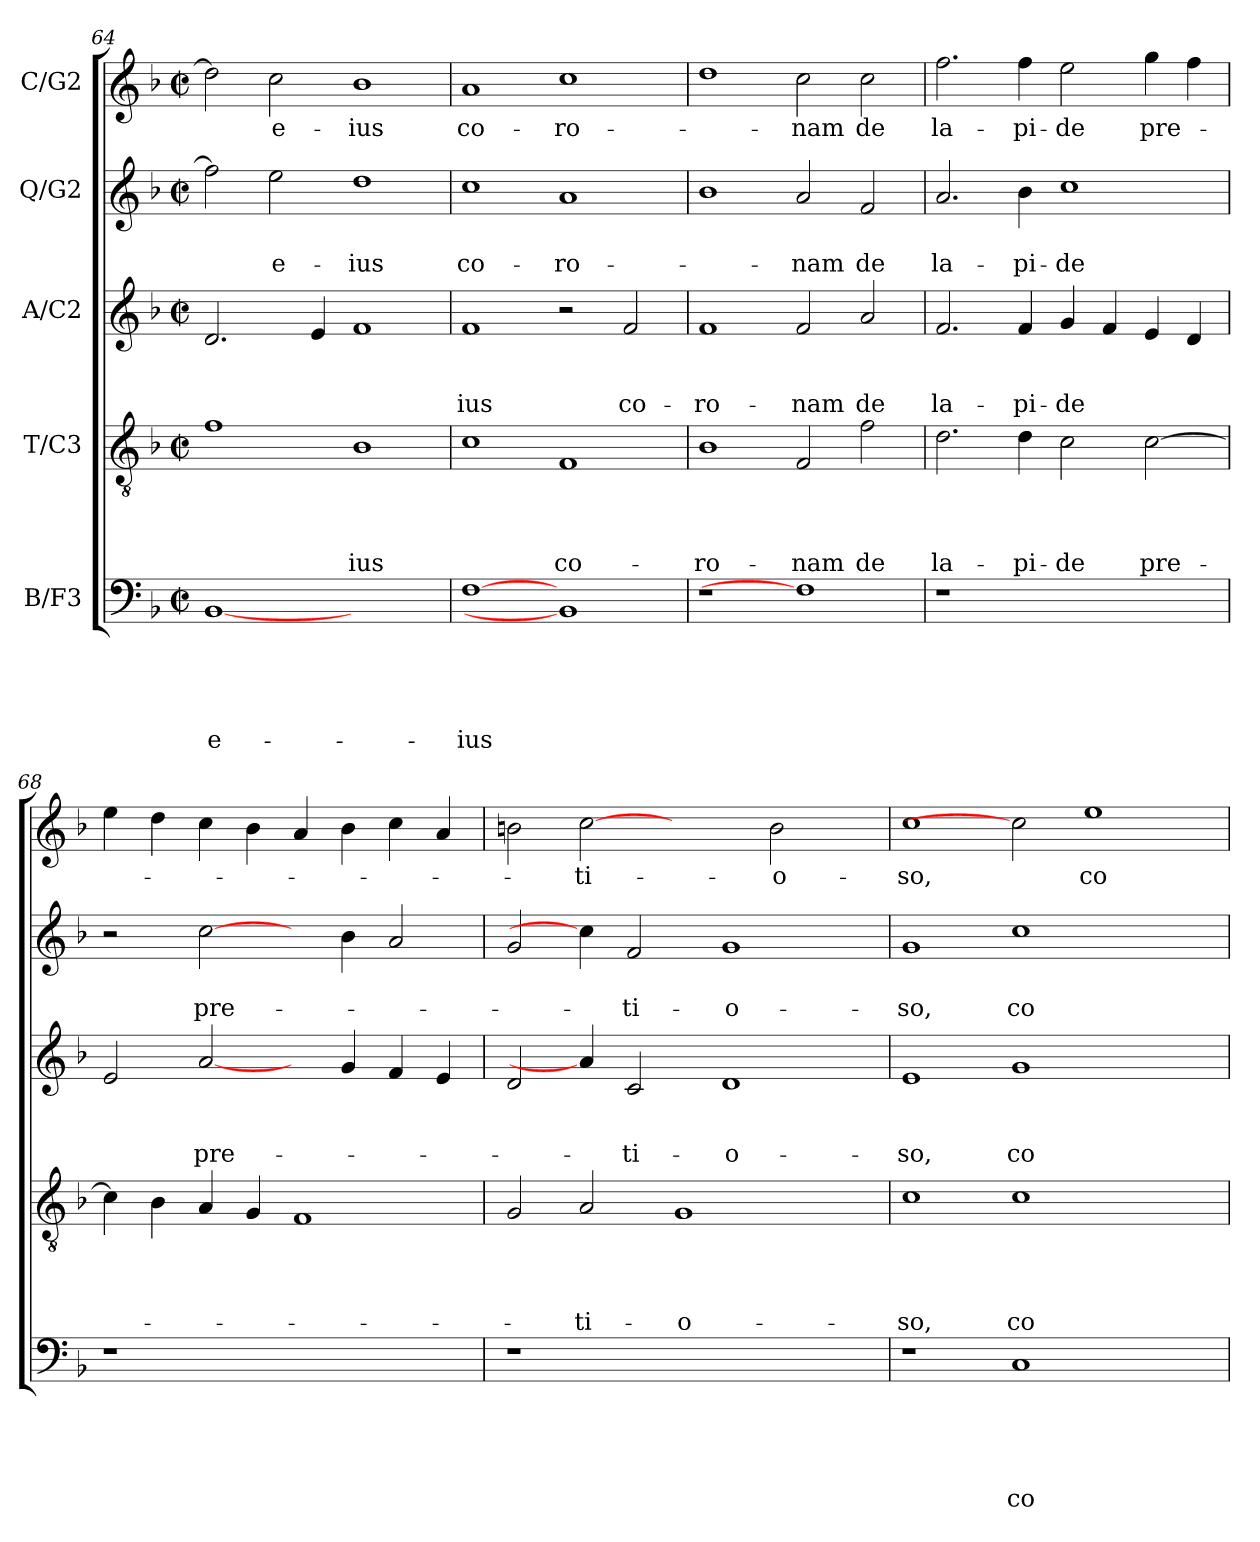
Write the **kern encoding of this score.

**kern	**text	**text	**text	**text	**text	**kern	**text	**text	**text	**text	**kern	**text	**text	**text	**kern	**text	**text	**kern	**text
*part5	*part5	*part5	*part5	*part5	*part5	*part4	*part4	*part4	*part4	*part4	*part3	*part3	*part3	*part3	*part2	*part2	*part2	*part1	*part1
*staff5	*staff5	*staff5	*staff5	*staff5	*staff5	*staff4	*staff4	*staff4	*staff4	*staff4	*staff3	*staff3	*staff3	*staff3	*staff2	*staff2	*staff2	*staff1	*staff1
*I"B/F3	*	*	*	*	*	*I"T/C3	*	*	*	*	*I"A/C2	*	*	*	*I"Q/G2	*	*	*I"C/G2	*
*clefF4	*	*	*	*	*	*clefGv2	*	*	*	*	*clefG2	*	*	*	*clefG2	*	*	*clefG2	*
*k[b-]	*	*	*	*	*	*k[b-]	*	*	*	*	*k[b-]	*	*	*	*k[b-]	*	*	*k[b-]	*
*F:	*	*	*	*	*	*F:	*	*	*	*	*F:	*	*	*	*F:	*	*	*F:	*
*M2/2	*	*	*	*	*	*M2/2	*	*	*	*	*M2/2	*	*	*	*M2/2	*	*	*M2/2	*
*met(c|)	*	*	*	*	*	*met(c|)	*	*	*	*	*met(c|)	*	*	*	*met(c|)	*	*	*met(c|)	*
=64	=64	=64	=64	=64	=64	=64	=64	=64	=64	=64	=64	=64	=64	=64	=64	=64	=64	=64	=64
!	!	!	!	!	!LO:LY:b	!	!	!	!	!	!	!	!	!	!	!	!	!	!
[1BB-	.	.	.	.	e-	1f	.	.	.	.	2.d/	.	.	.	2ff\]	.	.	2dd\]	.
!	!	!	!	!	!	!	!	!	!	!	!	!	!	!	!	!	!LO:LY:b	!	!LO:LY:b
.	.	.	.	.	.	.	.	.	.	.	.	.	.	.	2ee\	.	e-	2cc\	e-
.	.	.	.	.	.	.	.	.	.	.	4e/	.	.	.	.	.	.	.	.
!	!	!	!	!	!	!	!	!	!	!LO:LY:b	!	!	!	!	!	!	!LO:LY:b	!	!LO:LY:b
1ryy	.	.	.	.	.	1B-	.	.	.	-ius	1f	.	.	.	1dd	.	-ius	1b-	-ius
=65	=65	=65	=65	=65	=65	=65	=65	=65	=65	=65	=65	=65	=65	=65	=65	=65	=65	=65	=65
!	!	!	!	!	!LO:LY:b	!	!	!	!	!	!	!	!	!LO:LY:b	!	!	!LO:LY:b	!	!LO:LY:b
[1F	.	.	.	.	-ius	1c	.	.	.	.	1f	.	.	-ius	1cc	.	co-	1a	co-
!	!	!	!	!	!	!	!	!	!	!LO:LY:b	!	!	!	!	!	!	!LO:LY:b	!	!LO:LY:b
1BB-]	.	.	.	.	.	1F	.	.	.	co-	2r	.	.	.	1a	.	-ro-	1cc	-ro-
!	!	!	!	!	!	!	!	!	!	!	!	!	!	!LO:LY:b	!	!	!	!	!
.	.	.	.	.	.	.	.	.	.	.	2f/	.	.	co-	.	.	.	.	.
!!LO:LB:g=z
=66	=66	=66	=66	=66	=66	=66	=66	=66	=66	=66	=66	=66	=66	=66	=66	=66	=66	=66	=66
!	!	!	!	!	!	!	!	!	!	!LO:LY:b	!	!	!	!LO:LY:b	!	!	!	!	!
1r	.	.	.	.	.	1B-	.	.	.	-ro-	1f	.	.	-ro-	1b-	.	.	1dd	.
!	!	!	!	!	!	!	!	!	!	!LO:LY:b	!	!	!	!LO:LY:b	!	!	!LO:LY:b	!	!LO:LY:b
1F]	.	.	.	.	.	2F/	.	.	.	-nam	2f/	.	.	-nam	2a/	.	-nam	2cc\	-nam
!	!	!	!	!	!	!	!	!	!	!LO:LY:b	!	!	!	!LO:LY:b	!	!	!LO:LY:b	!	!LO:LY:b
.	.	.	.	.	.	2f\	.	.	.	de	2a/	.	.	de	2f/	.	de	2cc\	de
=67	=67	=67	=67	=67	=67	=67	=67	=67	=67	=67	=67	=67	=67	=67	=67	=67	=67	=67	=67
!	!	!	!	!	!	!	!	!	!	!LO:LY:b	!	!	!	!LO:LY:b	!	!	!LO:LY:b	!	!LO:LY:b
1r	.	.	.	.	.	2.d\	.	.	.	la-	2.f/	.	.	la-	2.a/	.	la-	2.ff\	la-
!	!	!	!	!	!	!	!	!	!	!LO:LY:b	!	!	!	!LO:LY:b	!	!	!LO:LY:b	!	!LO:LY:b
.	.	.	.	.	.	4d\	.	.	.	-pi-	4f/	.	.	-pi-	4b-\	.	-pi-	4ff\	-pi-
!	!	!	!	!	!	!	!	!	!	!LO:LY:b	!	!	!	!LO:LY:b	!	!	!LO:LY:b	!	!LO:LY:b
1ryy	.	.	.	.	.	2c\	.	.	.	-de	4g/	.	.	-de	1cc	.	-de	2ee\	-de
.	.	.	.	.	.	.	.	.	.	.	4f/	.	.	.	.	.	.	.	.
!	!	!	!	!	!	!	!	!	!	!LO:LY:b	!	!	!	!	!	!	!	!	!LO:LY:b
.	.	.	.	.	.	[2c\	.	.	.	pre-	4e/	.	.	.	.	.	.	4gg\	pre-
.	.	.	.	.	.	.	.	.	.	.	4d/	.	.	.	.	.	.	4ff\	.
=68	=68	=68	=68	=68	=68	=68	=68	=68	=68	=68	=68	=68	=68	=68	=68	=68	=68	=68	=68
1r	.	.	.	.	.	4c\]	.	.	.	.	2e/	.	.	.	2r	.	.	4ee\	.
.	.	.	.	.	.	4B-\	.	.	.	.	.	.	.	.	.	.	.	4dd\	.
!	!	!	!	!	!	!	!	!	!	!	!	!	!	!LO:LY:b	!	!	!LO:LY:b	!	!
.	.	.	.	.	.	4A/	.	.	.	.	[2a/	.	.	pre-	[2cc\	.	pre-	4cc\	.
.	.	.	.	.	.	4G/	.	.	.	.	.	.	.	.	.	.	.	4b-\	.
1ryy	.	.	.	.	.	1F	.	.	.	.	4ryy	.	.	.	4ryy	.	.	4a/	.
.	.	.	.	.	.	.	.	.	.	.	4g/	.	.	.	4b-\	.	.	4b-\	.
.	.	.	.	.	.	.	.	.	.	.	4f/	.	.	.	2a/	.	.	4cc\	.
.	.	.	.	.	.	.	.	.	.	.	4e/	.	.	.	.	.	.	4a/	.
=69	=69	=69	=69	=69	=69	=69	=69	=69	=69	=69	=69	=69	=69	=69	=69	=69	=69	=69	=69
1r	.	.	.	.	.	2G/	.	.	.	.	2d/	.	.	.	2g/	.	.	2b\	.
!	!	!	!	!	!	!	!	!	!	!LO:LY:b	!	!	!	!	!	!	!	!	!LO:LY:b
.	.	.	.	.	.	2A/	.	.	.	-ti-	4a/]	.	.	.	4cc\]	.	.	[2cc	-ti-
!	!	!	!	!	!	!	!	!	!	!	!	!	!	!LO:LY:b	!	!	!LO:LY:b	!	!
.	.	.	.	.	.	.	.	.	.	.	2c/	.	.	-ti-	2f/	.	-ti-	.	.
!	!	!	!	!	!	!	!	!	!	!LO:LY:b	!	!	!	!	!	!	!	!	!
1ryy	.	.	.	.	.	1G	.	.	.	-o-	.	.	.	.	.	.	.	2ryy	.
!	!	!	!	!	!	!	!	!	!	!	!	!	!	!LO:LY:b	!	!	!LO:LY:b	!	!
.	.	.	.	.	.	.	.	.	.	.	1d	.	.	-o-	1g	.	-o-	.	.
!	!	!	!	!	!	!	!	!	!	!	!	!	!	!	!	!	!	!	!LO:LY:b
.	.	.	.	.	.	.	.	.	.	.	.	.	.	.	.	.	.	2b\	-o-
4ryy	.	.	.	.	.	4ryy	.	.	.	.	.	.	.	.	.	.	.	4ryy	.
=70	=70	=70	=70	=70	=70	=70	=70	=70	=70	=70	=70	=70	=70	=70	=70	=70	=70	=70	=70
!	!	!	!	!	!	!	!	!	!	!LO:LY:b	!	!	!	!LO:LY:b	!	!	!LO:LY:b	!	!LO:LY:b
1r	.	.	.	.	.	1c	.	.	.	-so,	1e	.	.	-so,	1g	.	-so,	1cc	-so,
!	!	!	!	!	!LO:LY:b	!	!	!	!	!LO:LY:b	!	!	!	!LO:LY:b	!	!	!LO:LY:b	!	!
1C	.	.	.	.	co-	1c	.	.	.	co-	1g	.	.	co-	1cc	.	co-	2cc]	.
!	!	!	!	!	!	!	!	!	!	!	!	!	!	!	!	!	!	!	!LO:LY:b
.	.	.	.	.	.	.	.	.	.	.	.	.	.	.	.	.	.	1ee	co-
2ryy	.	.	.	.	.	2ryy	.	.	.	.	2ryy	.	.	.	2ryy	.	.	.	.
=	=	=	=	=	=	=	=	=	=	=	=	=	=	=	=	=	=	=	=
*-	*-	*-	*-	*-	*-	*-	*-	*-	*-	*-	*-	*-	*-	*-	*-	*-	*-	*-	*-
